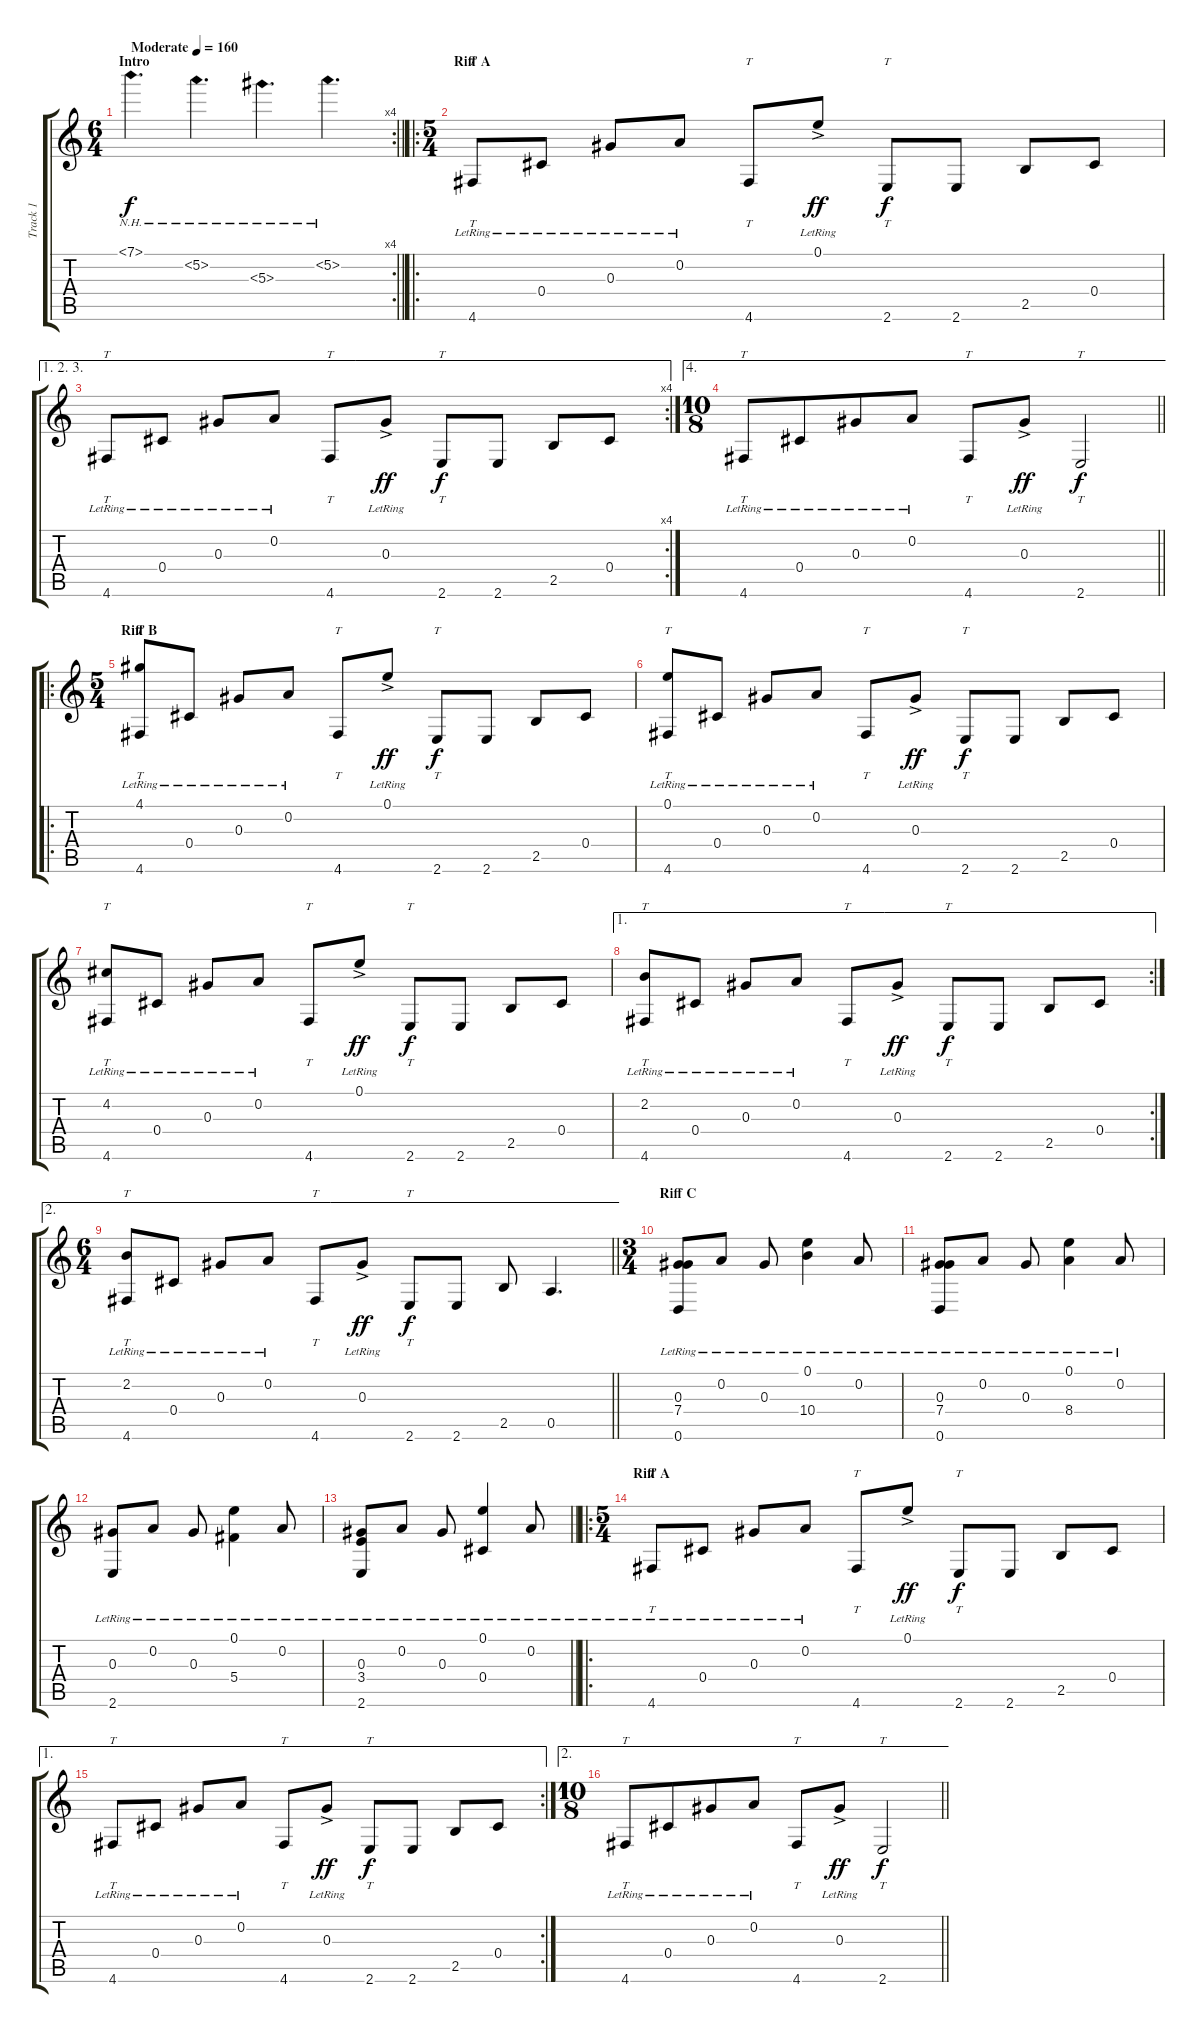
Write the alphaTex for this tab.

\track ("Track 1" "Track 1") {instrument acousticguitarsteel}
\staff {score tabs}
\tuning (E4 A3 Ab3 Db3 A2 D2) {hide}
\rc 4
\ts (6 4)
\section ("" "Intro")
\tempo (160 "Moderate")
\clef g2
\barLineRight lightlight
\ks c
7.1{nh}.4{d dy f instrument acousticguitarsteel} 5.2{nh}.4{d} 5.3{nh}.4{d} 5.2{nh}.4{d} |
\ro
\ts (5 4)
\section ("" "Riff A")
4.6{lr}.8{tt} 0.4{lr}.8 0.3{lr}.8 0.2{lr}.8 4.6.8{tt} 0.1{ac lr}.8{dy ff} 2.6.8{tt dy f} 2.6.8 2.5.8 0.4.8 |
\ae (1 2 3)
\rc 4
4.6{lr}.8{tt} 0.4{lr}.8 0.3{lr}.8 0.2{lr}.8 4.6.8{tt} 0.3{ac lr}.8{dy ff} 2.6.8{tt dy f} 2.6.8 2.5.8 0.4.8 |
\ae 4
\ts (10 8)
\barLineRight lightlight
4.6{lr}.8{tt} 0.4{lr}.8 0.3{lr}.8 0.2{lr}.8 4.6.8{tt} 0.3{ac lr}.8{dy ff} 2.6.2{tt dy f} |
\ro
\ts (5 4)
\section ("" "Riff B")
(4.1{lr} 4.6{lr}).8{tt} 0.4{lr}.8 0.3{lr}.8 0.2{lr}.8 4.6.8{tt} 0.1{ac lr}.8{dy ff} 2.6.8{tt dy f} 2.6.8 2.5.8 0.4.8 |
(0.1{lr} 4.6{lr}).8{tt} 0.4{lr}.8 0.3{lr}.8 0.2{lr}.8 4.6.8{tt} 0.3{ac lr}.8{dy ff} 2.6.8{tt dy f} 2.6.8 2.5.8 0.4.8 |
(4.2{lr} 4.6{lr}).8{tt} 0.4{lr}.8 0.3{lr}.8 0.2{lr}.8 4.6.8{tt} 0.1{ac lr}.8{dy ff} 2.6.8{tt dy f} 2.6.8 2.5.8 0.4.8 |
\ae 1
\rc 2
(2.2{lr} 4.6{lr}).8{tt} 0.4{lr}.8 0.3{lr}.8 0.2{lr}.8 4.6.8{tt} 0.3{ac lr}.8{dy ff} 2.6.8{tt dy f} 2.6.8 2.5.8 0.4.8 |
\ae 2
\ts (6 4)
\barLineRight lightlight
(2.2 4.6{lr}).8{tt} 0.4{lr}.8 0.3{lr}.8 0.2{lr}.8 4.6.8{tt} 0.3{ac lr}.8{dy ff} 2.6.8{tt dy f} 2.6.8 2.5.8 0.5.4{d} |
\ts (3 4)
\section ("" "Riff C")
(0.3{lr} 7.4{lr} 0.6{lr}).8 0.2{lr}.8 0.3{lr}.8 (0.1{lr} 10.4{lr}).4 0.2{lr}.8 |
(0.3{lr} 7.4{lr} 0.6{lr}).8 0.2{lr}.8 0.3{lr}.8 (0.1{lr} 8.4{lr}).4 0.2{lr}.8 |
(0.3{lr} 2.6{lr}).8 0.2{lr}.8 0.3{lr}.8 (0.1{lr} 5.4{lr}).4 0.2{lr}.8 |
\barLineRight lightlight
(0.3{lr} 3.4{lr} 2.6{lr}).8 0.2{lr}.8 0.3{lr}.8 (0.1{lr} 0.4{lr}).4 0.2{lr}.8 |
\ro
\ts (5 4)
\section ("" "Riff A")
4.6{lr}.8{tt} 0.4{lr}.8 0.3{lr}.8 0.2{lr}.8 4.6.8{tt} 0.1{ac lr}.8{dy ff} 2.6.8{tt dy f} 2.6.8 2.5.8 0.4.8 |
\ae 1
\rc 2
4.6{lr}.8{tt} 0.4{lr}.8 0.3{lr}.8 0.2{lr}.8 4.6.8{tt} 0.3{ac lr}.8{dy ff} 2.6.8{tt dy f} 2.6.8 2.5.8 0.4.8 |
\ae 2
\ts (10 8)
\barLineRight lightlight
4.6{lr}.8{tt} 0.4{lr}.8 0.3{lr}.8 0.2{lr}.8 4.6.8{tt} 0.3{ac lr}.8{dy ff} 2.6.2{tt dy f}
